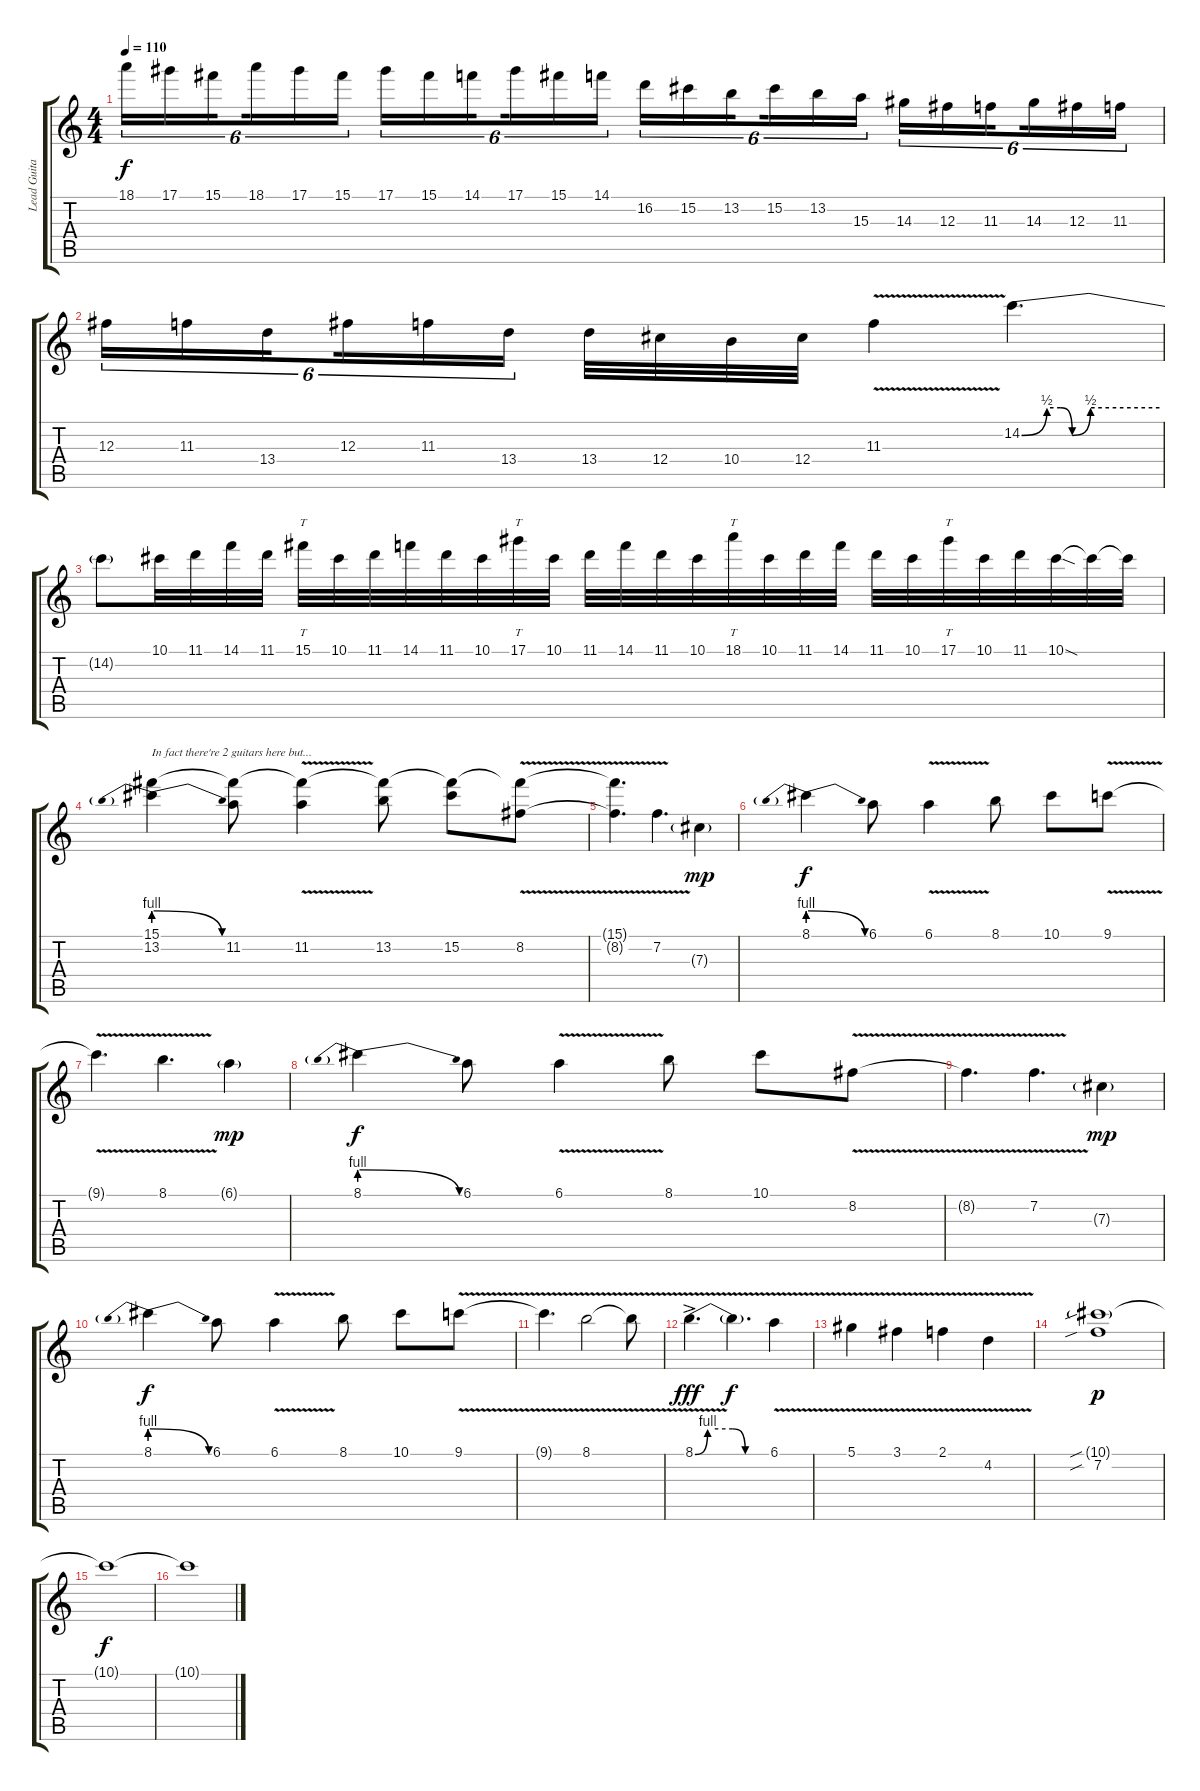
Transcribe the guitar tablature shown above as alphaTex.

\track ("Lead Guitar (solo)" "Lead Guita") {instrument overdrivenguitar}
\staff {score tabs}
\tuning (Eb4 Bb3 Gb3 Db3 Ab2 Eb2) {hide}
\ts (4 4)
\tempo 110
\clef g2
\ks c
18.1.16{tu (6 4) dy f} 17.1.16{tu (6 4)} 15.1.16{tu (6 4) beam splitsecondary} 18.1.16{tu (6 4)} 17.1.16{tu (6 4)} 15.1.16{tu (6 4)} 17.1.16{tu (6 4)} 15.1.16{tu (6 4)} 14.1.16{tu (6 4) beam splitsecondary} 17.1.16{tu (6 4)} 15.1.16{tu (6 4)} 14.1.16{tu (6 4)} 16.2.16{tu (6 4)} 15.2.16{tu (6 4)} 13.2.16{tu (6 4) beam splitsecondary} 15.2.16{tu (6 4)} 13.2.16{tu (6 4)} 15.3.16{tu (6 4)} 14.3.16{tu (6 4)} 12.3.16{tu (6 4)} 11.3.16{tu (6 4) beam splitsecondary} 14.3.16{tu (6 4)} 12.3.16{tu (6 4)} 11.3.16{tu (6 4)} |
12.3.16{tu (6 4)} 11.3.16{tu (6 4)} 13.4.16{tu (6 4) beam splitsecondary} 12.3.16{tu (6 4)} 11.3.16{tu (6 4)} 13.4.16{tu (6 4)} 13.4.32 12.4.32 10.4.32 12.4.32 11.3{v}.4 14.2{be (custom 0 0 11 2 17 2 22 0 30 2 60 2)}.4{d} |
14.2{t}.8 10.1.32 11.1.32 14.1.32 11.1.32 15.1.32{tt} 10.1.32 11.1.32 14.1.32 11.1.32 10.1.32 17.1.32{tt} 10.1.32 11.1.32 14.1.32 11.1.32 10.1.32 18.1.32{tt} 10.1.32 11.1.32 14.1.32 11.1.32 10.1.32 17.1.32{tt} 10.1.32 11.1.32 10.1{sod}.32 10.1{t}.32 10.1{t}.32 |
(15.1 13.2{be (prebendrelease 0 4 60 0)}).4{txt "In fact there're 2 guitars here but..." volume 14 balance 13} (15.1{t} 11.2).8 (15.1{t} 11.2{v}).4 (15.1{t} 13.2).8 (15.1{t} 15.2).8 (15.1{t} 8.2{v}).8 |
(15.1{t} 8.2{t}).4{d} 7.2{v}.4{d} 7.3{g}.4{dy mp} |
8.1{be (prebendrelease 0 4 60 0)}.4{dy f} 6.1.8 6.1{v}.4 8.1.8 10.1.8 9.1{v}.8 |
9.1{t}.4{d} 8.1{v}.4{d} 6.1{g}.4{dy mp} |
8.1{be (prebendrelease 0 4 60 0)}.4{dy f} 6.1.8 6.1{v}.4 8.1.8 10.1.8 8.2{v}.8 |
8.2{t}.4{d} 7.2{v}.4{d} 7.3{g}.4{dy mp} |
8.1{be (prebendrelease 0 4 60 0)}.4{dy f} 6.1.8 6.1{v}.4 8.1.8 10.1.8 9.1{v}.8 |
9.1{t}.4{d} 8.1{v}.2 8.1{t}.8 |
8.1{be (custom 0 0 10 4 30 4 40 0 60 0) v ac}.4{d dy fff volume 14 balance 13} 8.1{t}.4{d dy f} 6.1{v}.4 |
5.1{v}.4 3.1{v}.4 2.1{v}.4 4.2{v}.4 |
(10.1{sib g} 7.2{sib}).1{dy p} |
10.1{t}.1{dy f} |
10.1{t}.1
